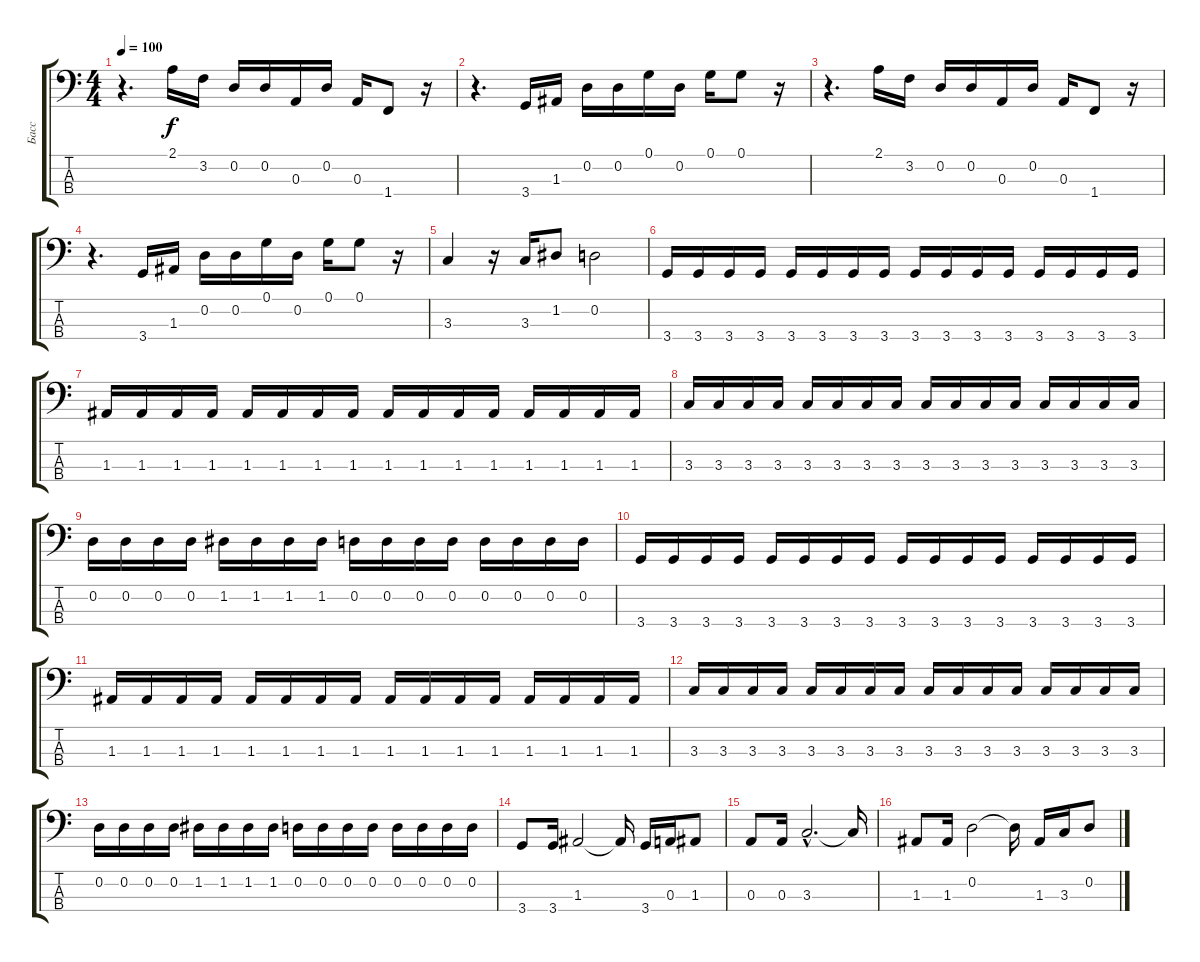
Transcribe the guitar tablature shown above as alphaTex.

\track ("Басс" "Басс") {instrument electricbasspick}
\staff {score tabs}
\tuning (G2 D2 A1 E1) {hide}
\ts (4 4)
\tempo 100
\clef f4
\ks c
r.4{d dy f} 2.1.16 3.2.16 0.2.16 0.2.16 0.3.16 0.2.16 0.3.16 1.4.8 r.16 |
r.4{d} 3.4.16 1.3.16 0.2.16 0.2.16 0.1.16 0.2.16 0.1.16 0.1.8 r.16 |
r.4{d} 2.1.16 3.2.16 0.2.16 0.2.16 0.3.16 0.2.16 0.3.16 1.4.8 r.16 |
r.4{d} 3.4.16 1.3.16 0.2.16 0.2.16 0.1.16 0.2.16 0.1.16 0.1.8 r.16 |
3.3.4 r.16 3.3.16 1.2.8 0.2.2 |
3.4.16 3.4.16 3.4.16 3.4.16 3.4.16 3.4.16 3.4.16 3.4.16 3.4.16 3.4.16 3.4.16 3.4.16 3.4.16 3.4.16 3.4.16 3.4.16 |
1.3.16 1.3.16 1.3.16 1.3.16 1.3.16 1.3.16 1.3.16 1.3.16 1.3.16 1.3.16 1.3.16 1.3.16 1.3.16 1.3.16 1.3.16 1.3.16 |
3.3.16 3.3.16 3.3.16 3.3.16 3.3.16 3.3.16 3.3.16 3.3.16 3.3.16 3.3.16 3.3.16 3.3.16 3.3.16 3.3.16 3.3.16 3.3.16 |
0.2.16 0.2.16 0.2.16 0.2.16 1.2.16 1.2.16 1.2.16 1.2.16 0.2.16 0.2.16 0.2.16 0.2.16 0.2.16 0.2.16 0.2.16 0.2.16 |
3.4.16 3.4.16 3.4.16 3.4.16 3.4.16 3.4.16 3.4.16 3.4.16 3.4.16 3.4.16 3.4.16 3.4.16 3.4.16 3.4.16 3.4.16 3.4.16 |
1.3.16 1.3.16 1.3.16 1.3.16 1.3.16 1.3.16 1.3.16 1.3.16 1.3.16 1.3.16 1.3.16 1.3.16 1.3.16 1.3.16 1.3.16 1.3.16 |
3.3.16 3.3.16 3.3.16 3.3.16 3.3.16 3.3.16 3.3.16 3.3.16 3.3.16 3.3.16 3.3.16 3.3.16 3.3.16 3.3.16 3.3.16 3.3.16 |
0.2.16 0.2.16 0.2.16 0.2.16 1.2.16 1.2.16 1.2.16 1.2.16 0.2.16 0.2.16 0.2.16 0.2.16 0.2.16 0.2.16 0.2.16 0.2.16 |
3.4.8 3.4.16 1.3.2 1.3{t}.16 3.4.16 0.3.16 1.3.8 |
0.3.8 0.3.16 3.3{hac}.2{d} 3.3{t}.16 |
1.3.8 1.3.16 0.2.2 0.2{t}.16 1.3.16 3.3.16 0.2.8
